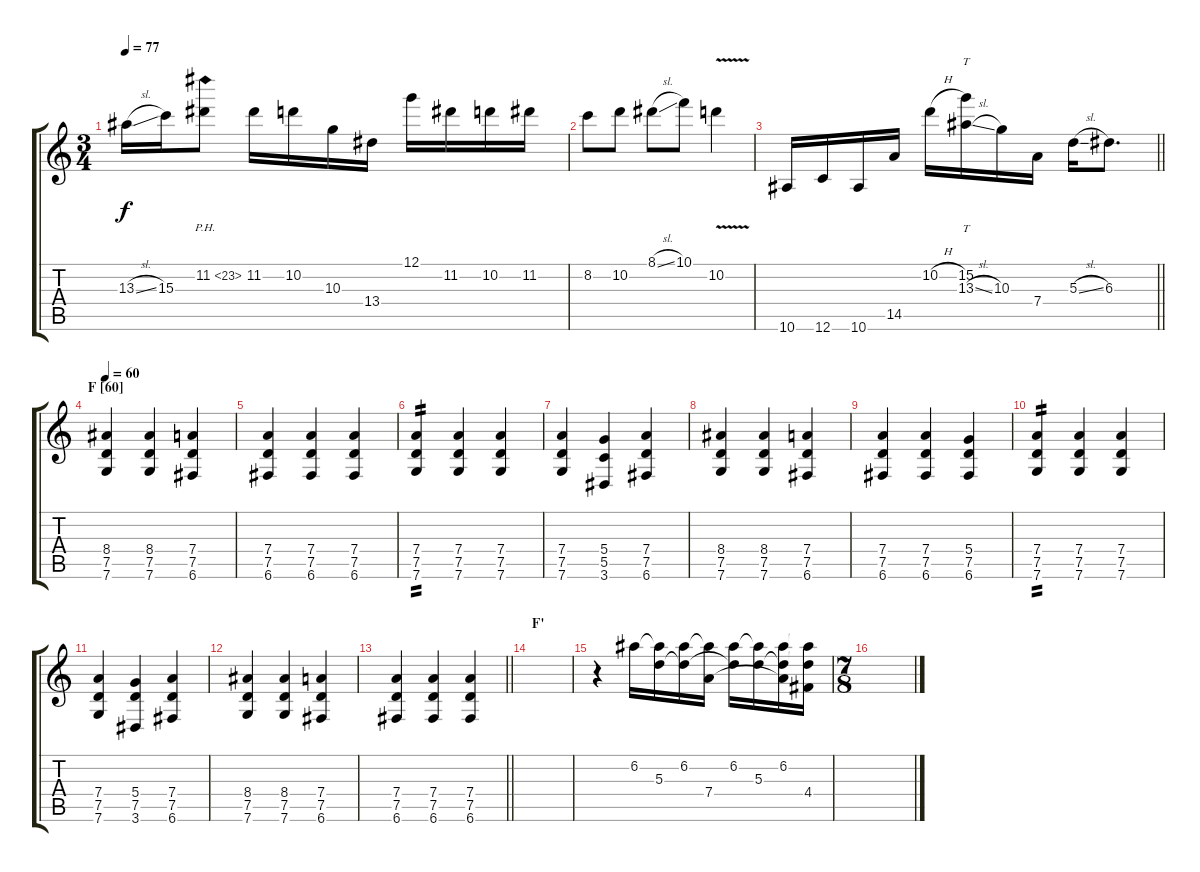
\track "" {instrument overdrivenguitar}
\staff {score tabs}
\tuning (G4 E4 A3 D3 G2 C2) {hide}
\ts (3 4)
\tempo 77
\clef g2
\ks c
13.3{sl}.16{dy f} 15.3.16 11.2{ph 12}.8 11.2.16 10.2.16 10.3.16 13.4.16 12.1.16 11.2.16 10.2.16 11.2.16 |
8.2.8 10.2.8 8.1{sl}.8 10.1.8 10.2{v}.4 |
\barLineRight lightlight
10.6.16 12.6.16 10.6.16 14.5.16 10.2{h}.16 (15.2 13.3{sl}).16{tt} 10.3.16 7.4.16 5.3{sl}.16 6.3.8{d} |
\section ("" "F [60]")
\tempo 60
(8.4 7.5 7.6).4 (8.4 7.5 7.6).4 (7.4 7.5 6.6).4 |
(7.4 7.5 6.6).4 (7.4 7.5 6.6).4 (7.4 7.5 6.6).4 |
(7.4 7.5 7.6).4{tp 2} (7.4 7.5 7.6).4 (7.4 7.5 7.6).4 |
(7.4 7.5 7.6).4 (5.4 5.5 3.6).4 (7.4 7.5 6.6).4 |
(8.4 7.5 7.6).4 (8.4 7.5 7.6).4 (7.4 7.5 6.6).4 |
(7.4 7.5 6.6).4 (7.4 7.5 6.6).4 (5.4 7.5 6.6).4 |
(7.4 7.5 7.6).4{tp 2} (7.4 7.5 7.6).4 (7.4 7.5 7.6).4 |
(7.4 7.5 7.6).4 (5.4 7.5 3.6).4 (7.4 7.5 6.6).4 |
(8.4 7.5 7.6).4 (8.4 7.5 7.6).4 (7.4 7.5 6.6).4 |
\barLineRight lightlight
(7.4 7.5 6.6).4 (7.4 7.5 6.6).4 (7.4 7.5 6.6).4 |
\section ("" "F'")
|
r.4 6.2.16 (6.2{t} 5.3).16 (6.2 5.3{t}).16 (6.2{t} 7.4).16 (6.2 5.3{t}).16 (6.2{t} 5.3).16 (6.2 5.3{t} 7.4{t}).16 (6.2{t} 5.3{t} 4.4).16 |
\ts (7 8)
